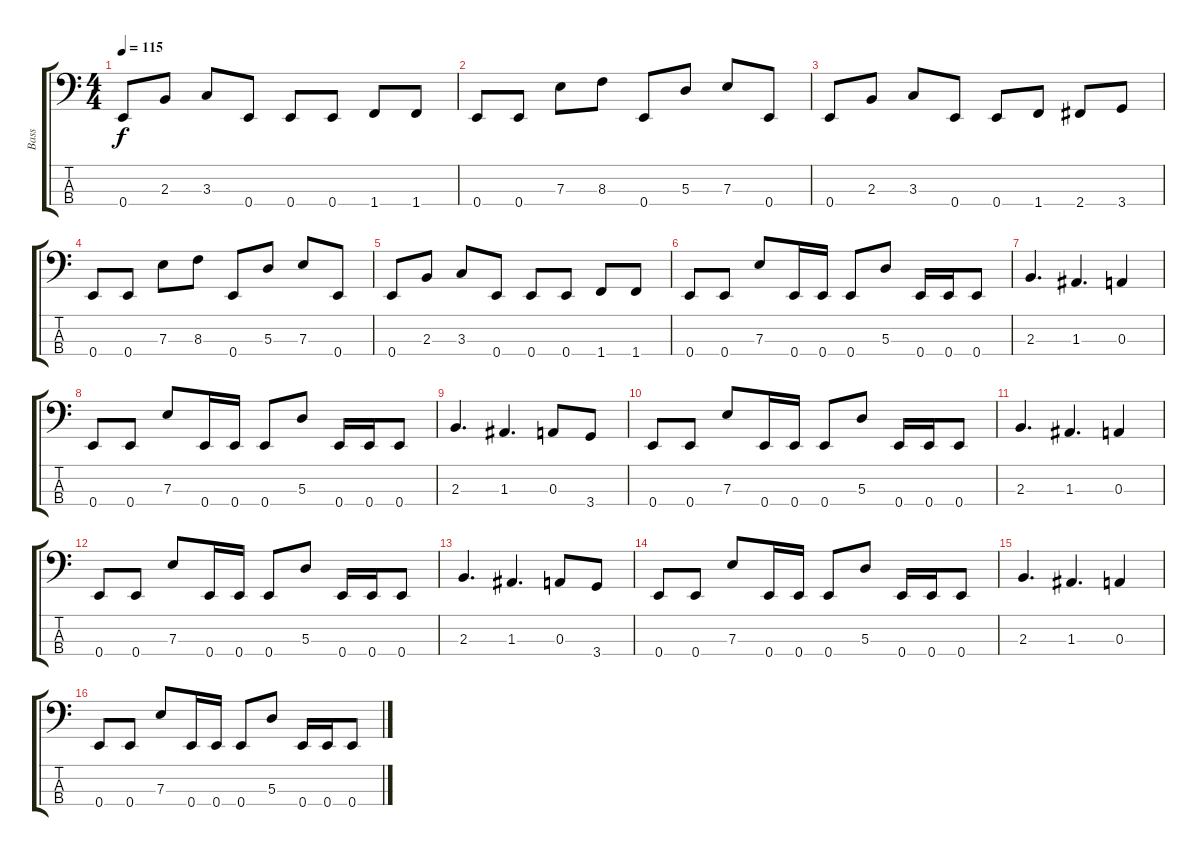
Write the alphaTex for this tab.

\track ("Bass" "Bass") {instrument electricbassfinger}
\staff {score tabs}
\tuning (G2 D2 A1 E1) {hide}
\ts (4 4)
\tempo 115
\clef f4
\ks c
0.4.8{dy f} 2.3.8 3.3.8 0.4.8 0.4.8 0.4.8 1.4.8 1.4.8 |
0.4.8 0.4.8 7.3.8 8.3.8 0.4.8 5.3.8 7.3.8 0.4.8 |
0.4.8 2.3.8 3.3.8 0.4.8 0.4.8 1.4.8 2.4.8 3.4.8 |
0.4.8 0.4.8 7.3.8 8.3.8 0.4.8 5.3.8 7.3.8 0.4.8 |
0.4.8 2.3.8 3.3.8 0.4.8 0.4.8 0.4.8 1.4.8 1.4.8 |
0.4.8 0.4.8 7.3.8 0.4.16 0.4.16 0.4.8 5.3.8 0.4.16 0.4.16 0.4.8 |
2.3.4{d} 1.3.4{d} 0.3.4 |
0.4.8 0.4.8 7.3.8 0.4.16 0.4.16 0.4.8 5.3.8 0.4.16 0.4.16 0.4.8 |
2.3.4{d} 1.3.4{d} 0.3.8 3.4.8 |
0.4.8 0.4.8 7.3.8 0.4.16 0.4.16 0.4.8 5.3.8 0.4.16 0.4.16 0.4.8 |
2.3.4{d} 1.3.4{d} 0.3.4 |
0.4.8 0.4.8 7.3.8 0.4.16 0.4.16 0.4.8 5.3.8 0.4.16 0.4.16 0.4.8 |
2.3.4{d} 1.3.4{d} 0.3.8 3.4.8 |
0.4.8 0.4.8 7.3.8 0.4.16 0.4.16 0.4.8 5.3.8 0.4.16 0.4.16 0.4.8 |
2.3.4{d} 1.3.4{d} 0.3.4 |
0.4.8 0.4.8 7.3.8 0.4.16 0.4.16 0.4.8 5.3.8 0.4.16 0.4.16 0.4.8
